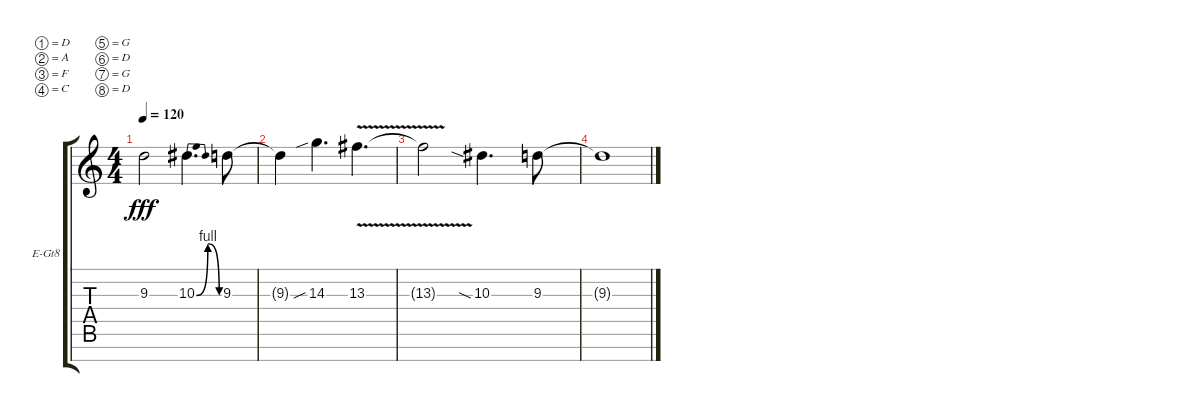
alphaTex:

\bracketExtendMode groupsimilarinstruments
\firstSystemTrackNameOrientation horizontal
\otherSystemsTrackNameOrientation horizontal
\track ("Tape Delay" "E-Gt8") {instrument overdrivenguitar}
\staff {score tabs}
\tuning (D4 A3 F3 C3 G2 D2 G1 D1)
\ts (4 4)
\tempo 120
\clef g2
\ks c
9.3{t}.2{dy fff} 10.3{be (bendrelease 27.599999999999998 0 33 4 37.199999999999996 4 44.4 0)}.4{d} 9.3.8 |
9.3{t}.4 14.3{sib}.4{d} 13.3{v}.4{d} |
13.3{v t}.2 10.3{sia}.4{d} 9.3.8 |
9.3{t}.1
